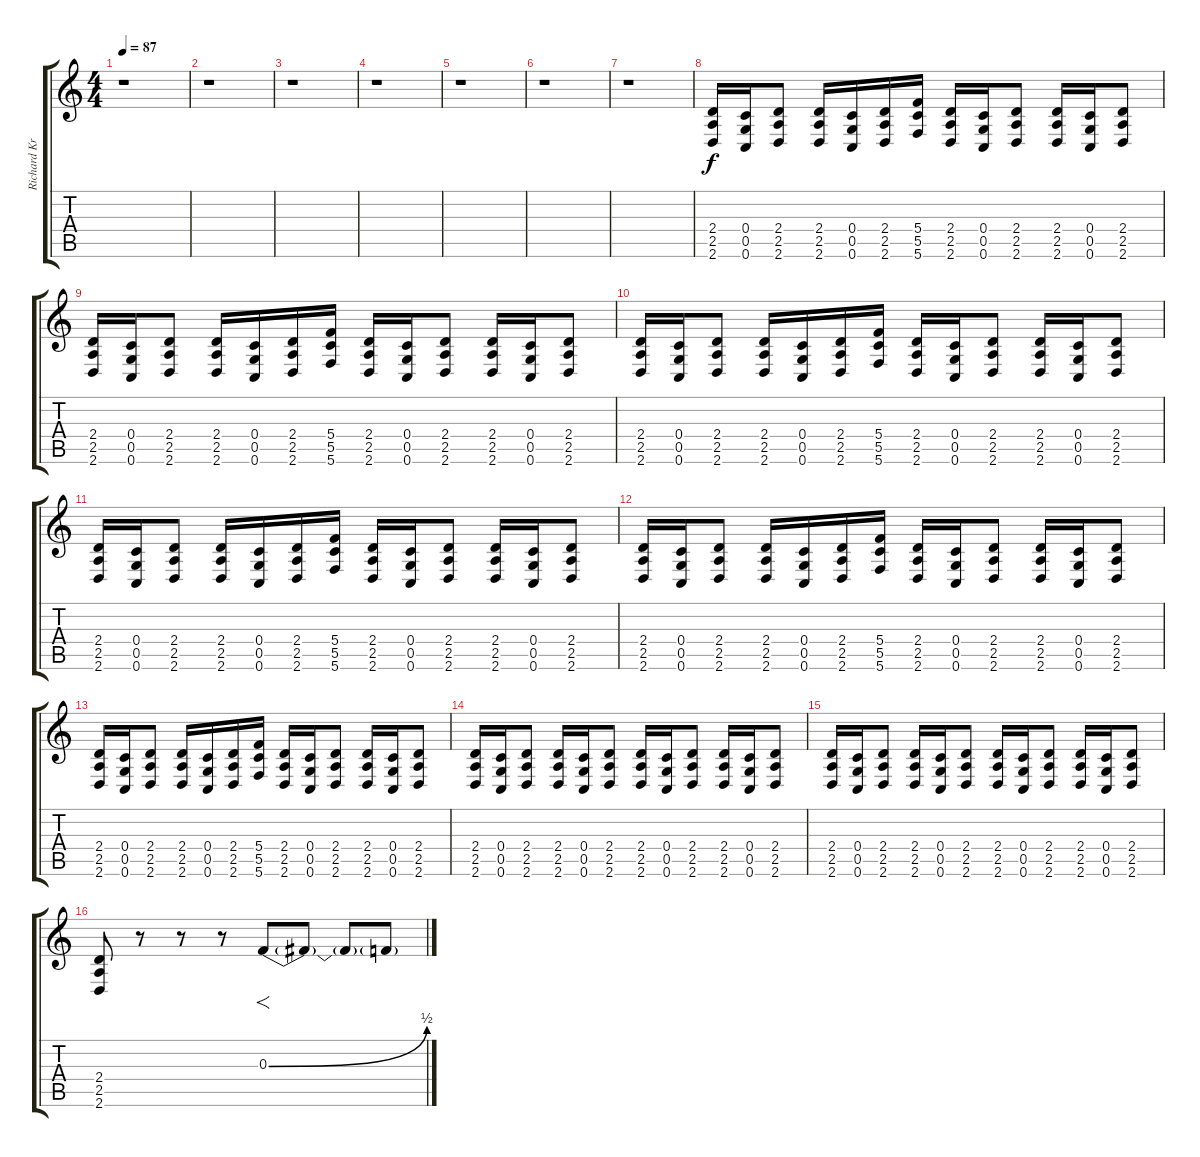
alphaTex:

\track ("Richard Kruspe-Bernstein - Guitar 1" "Richard Kr") {instrument distortionguitar}
\staff {score tabs}
\tuning (D4 A3 F3 C3 G2 C2) {hide}
\ts (4 4)
\tempo 87
\clef g2
\ks c
r.1{dy f instrument distortionguitar} |
r.1 |
r.1 |
r.1 |
r.1 |
r.1 |
r.1 |
(2.4 2.5 2.6).16 (0.4 0.5 0.6).16 (2.4 2.5 2.6).8 (2.4 2.5 2.6).16 (0.4 0.5 0.6).16 (2.4 2.5 2.6).16 (5.4 5.5 5.6).16 (2.4 2.5 2.6).16 (0.4 0.5 0.6).16 (2.4 2.5 2.6).8 (2.4 2.5 2.6).16 (0.4 0.5 0.6).16 (2.4 2.5 2.6).8 |
(2.4 2.5 2.6).16 (0.4 0.5 0.6).16 (2.4 2.5 2.6).8 (2.4 2.5 2.6).16 (0.4 0.5 0.6).16 (2.4 2.5 2.6).16 (5.4 5.5 5.6).16 (2.4 2.5 2.6).16 (0.4 0.5 0.6).16 (2.4 2.5 2.6).8 (2.4 2.5 2.6).16 (0.4 0.5 0.6).16 (2.4 2.5 2.6).8 |
(2.4 2.5 2.6).16 (0.4 0.5 0.6).16 (2.4 2.5 2.6).8 (2.4 2.5 2.6).16 (0.4 0.5 0.6).16 (2.4 2.5 2.6).16 (5.4 5.5 5.6).16 (2.4 2.5 2.6).16 (0.4 0.5 0.6).16 (2.4 2.5 2.6).8 (2.4 2.5 2.6).16 (0.4 0.5 0.6).16 (2.4 2.5 2.6).8 |
(2.4 2.5 2.6).16 (0.4 0.5 0.6).16 (2.4 2.5 2.6).8 (2.4 2.5 2.6).16 (0.4 0.5 0.6).16 (2.4 2.5 2.6).16 (5.4 5.5 5.6).16 (2.4 2.5 2.6).16 (0.4 0.5 0.6).16 (2.4 2.5 2.6).8 (2.4 2.5 2.6).16 (0.4 0.5 0.6).16 (2.4 2.5 2.6).8 |
(2.4 2.5 2.6).16 (0.4 0.5 0.6).16 (2.4 2.5 2.6).8 (2.4 2.5 2.6).16 (0.4 0.5 0.6).16 (2.4 2.5 2.6).16 (5.4 5.5 5.6).16 (2.4 2.5 2.6).16 (0.4 0.5 0.6).16 (2.4 2.5 2.6).8 (2.4 2.5 2.6).16 (0.4 0.5 0.6).16 (2.4 2.5 2.6).8 |
(2.4 2.5 2.6).16 (0.4 0.5 0.6).16 (2.4 2.5 2.6).8 (2.4 2.5 2.6).16 (0.4 0.5 0.6).16 (2.4 2.5 2.6).16 (5.4 5.5 5.6).16 (2.4 2.5 2.6).16 (0.4 0.5 0.6).16 (2.4 2.5 2.6).8 (2.4 2.5 2.6).16 (0.4 0.5 0.6).16 (2.4 2.5 2.6).8 |
(2.4 2.5 2.6).16 (0.4 0.5 0.6).16 (2.4 2.5 2.6).8 (2.4 2.5 2.6).16 (0.4 0.5 0.6).16 (2.4 2.5 2.6).8 (2.4 2.5 2.6).16 (0.4 0.5 0.6).16 (2.4 2.5 2.6).8 (2.4 2.5 2.6).16 (0.4 0.5 0.6).16 (2.4 2.5 2.6).8 |
(2.4 2.5 2.6).16 (0.4 0.5 0.6).16 (2.4 2.5 2.6).8 (2.4 2.5 2.6).16 (0.4 0.5 0.6).16 (2.4 2.5 2.6).8 (2.4 2.5 2.6).16 (0.4 0.5 0.6).16 (2.4 2.5 2.6).8 (2.4 2.5 2.6).16 (0.4 0.5 0.6).16 (2.4 2.5 2.6).8 |
(2.4 2.5 2.6).8 r.8 r.8 r.8 0.3{be (bend 0 0 60 2)}.8{f instrument guitarharmonics} 0.3{t}.8 0.3{t}.8 0.3{t}.8
